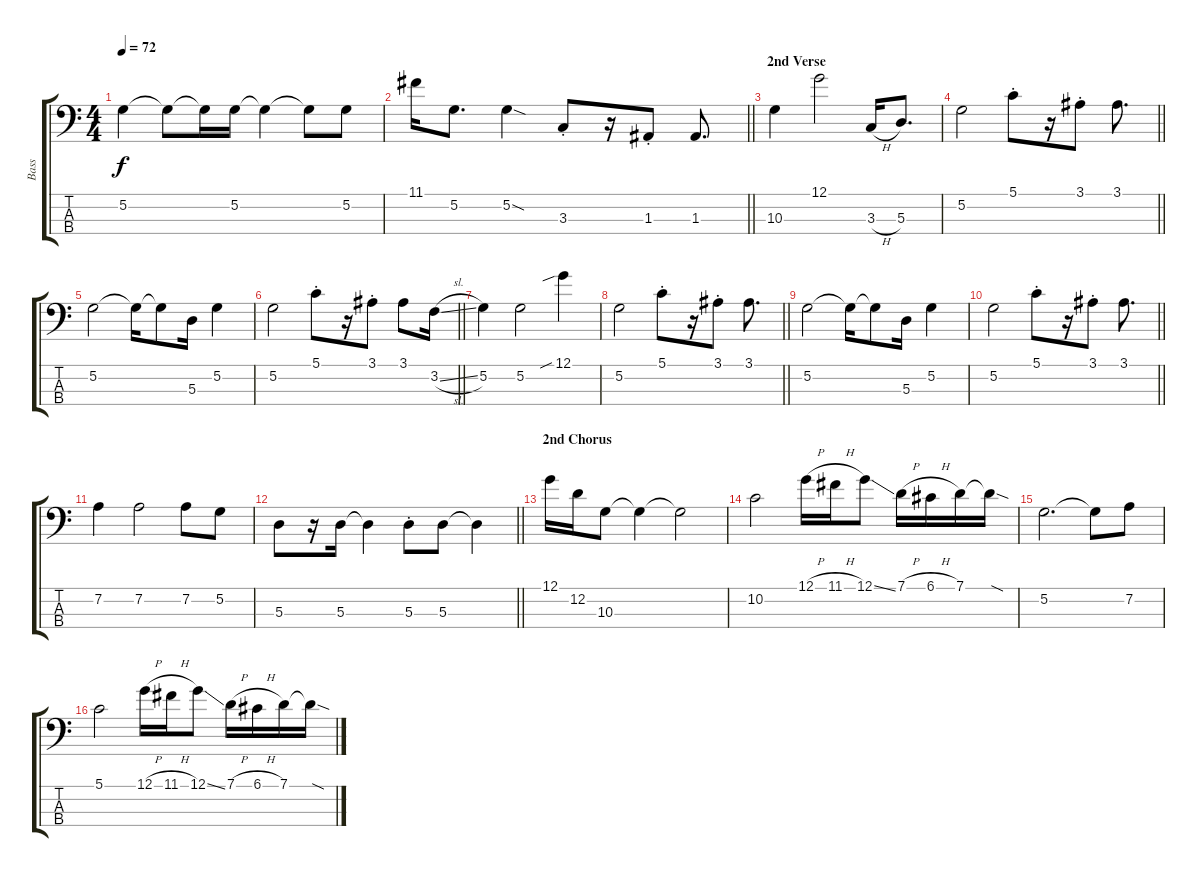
\track ("Bass" "Bass") {instrument electricbassfinger}
\staff {score tabs}
\tuning (G2 D2 A1 E1) {hide}
\ts (4 4)
\tempo 72
\clef f4
\ks c
5.2.4{dy f} 5.2{t}.8 5.2{t}.16 5.2.16 5.2{t}.4 5.2{t}.8 5.2.8 |
\barLineRight lightlight
11.1{t}.16 5.2.8{d} 5.2{sod}.4 3.3{st}.8 r.16 1.3{st}.8 1.3.8{d} |
\section ("" "2nd Verse")
10.3.4 12.1.2 3.3{h}.16 5.3.8{d} |
\barLineRight lightlight
5.2.2 5.1{st}.8 r.16 3.1{st}.8 3.1.8{d} |
5.2.2 5.2{t}.16 5.2{t}.8 5.3.16 5.2.4 |
\barLineRight lightlight
5.2.2 5.1{st}.8 r.16 3.1{st}.8 3.1.8 3.2{sl}.16 |
5.2.4 5.2.2 12.1{sib}.4 |
\barLineRight lightlight
5.2.2 5.1{st}.8 r.16 3.1{st}.8 3.1.8{d} |
5.2.2 5.2{t}.16 5.2{t}.8 5.3.16 5.2.4 |
\barLineRight lightlight
5.2.2 5.1{st}.8 r.16 3.1{st}.8 3.1.8{d} |
7.2.4 7.2.2 7.2.8 5.2.8 |
\barLineRight lightlight
5.3.8 r.16 5.3.16 5.3{t}.4 5.3{st}.8 5.3.8 5.3{t}.4 |
\section ("" "2nd Chorus")
12.1.16 12.2.16 10.3.8 10.3{t}.4 10.3{t}.2 |
10.2.2 12.1{h}.16 11.1{h}.16 12.1{ss}.8 7.1{h}.16 6.1{h}.16 7.1.16 7.1{sod t}.16 |
5.2.2{d} 5.2{t}.8 7.2.8 |
5.1.2 12.1{h}.16 11.1{h}.16 12.1{ss}.8 7.1{h}.16 6.1{h}.16 7.1.16 7.1{sod t}.16
